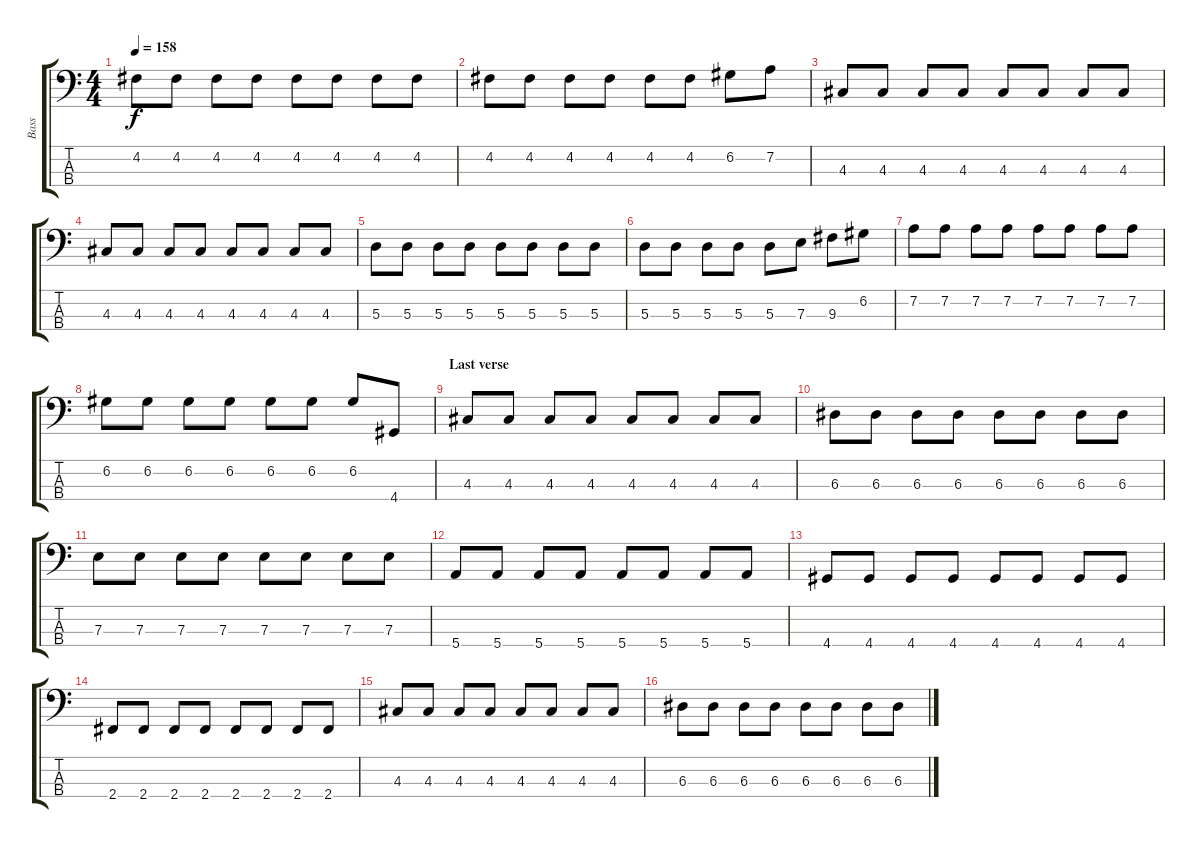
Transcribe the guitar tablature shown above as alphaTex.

\track ("Bass" "Bass") {instrument electricbassfinger}
\staff {score tabs}
\tuning (G2 D2 A1 E1) {hide}
\ts (4 4)
\tempo 158
\clef f4
\ks c
4.2.8{dy f} 4.2.8 4.2.8 4.2.8 4.2.8 4.2.8 4.2.8 4.2.8 |
4.2.8 4.2.8 4.2.8 4.2.8 4.2.8 4.2.8 6.2.8 7.2.8 |
4.3.8 4.3.8 4.3.8 4.3.8 4.3.8 4.3.8 4.3.8 4.3.8 |
4.3.8 4.3.8 4.3.8 4.3.8 4.3.8 4.3.8 4.3.8 4.3.8 |
5.3.8 5.3.8 5.3.8 5.3.8 5.3.8 5.3.8 5.3.8 5.3.8 |
5.3.8 5.3.8 5.3.8 5.3.8 5.3.8 7.3.8 9.3.8 6.2.8 |
7.2.8 7.2.8 7.2.8 7.2.8 7.2.8 7.2.8 7.2.8 7.2.8 |
6.2.8 6.2.8 6.2.8 6.2.8 6.2.8 6.2.8 6.2.8 4.4.8 |
\section ("" "Last verse")
4.3.8 4.3.8 4.3.8 4.3.8 4.3.8 4.3.8 4.3.8 4.3.8 |
6.3.8 6.3.8 6.3.8 6.3.8 6.3.8 6.3.8 6.3.8 6.3.8 |
7.3.8 7.3.8 7.3.8 7.3.8 7.3.8 7.3.8 7.3.8 7.3.8 |
5.4.8 5.4.8 5.4.8 5.4.8 5.4.8 5.4.8 5.4.8 5.4.8 |
4.4.8 4.4.8 4.4.8 4.4.8 4.4.8 4.4.8 4.4.8 4.4.8 |
2.4.8 2.4.8 2.4.8 2.4.8 2.4.8 2.4.8 2.4.8 2.4.8 |
4.3.8 4.3.8 4.3.8 4.3.8 4.3.8 4.3.8 4.3.8 4.3.8 |
6.3.8 6.3.8 6.3.8 6.3.8 6.3.8 6.3.8 6.3.8 6.3.8
